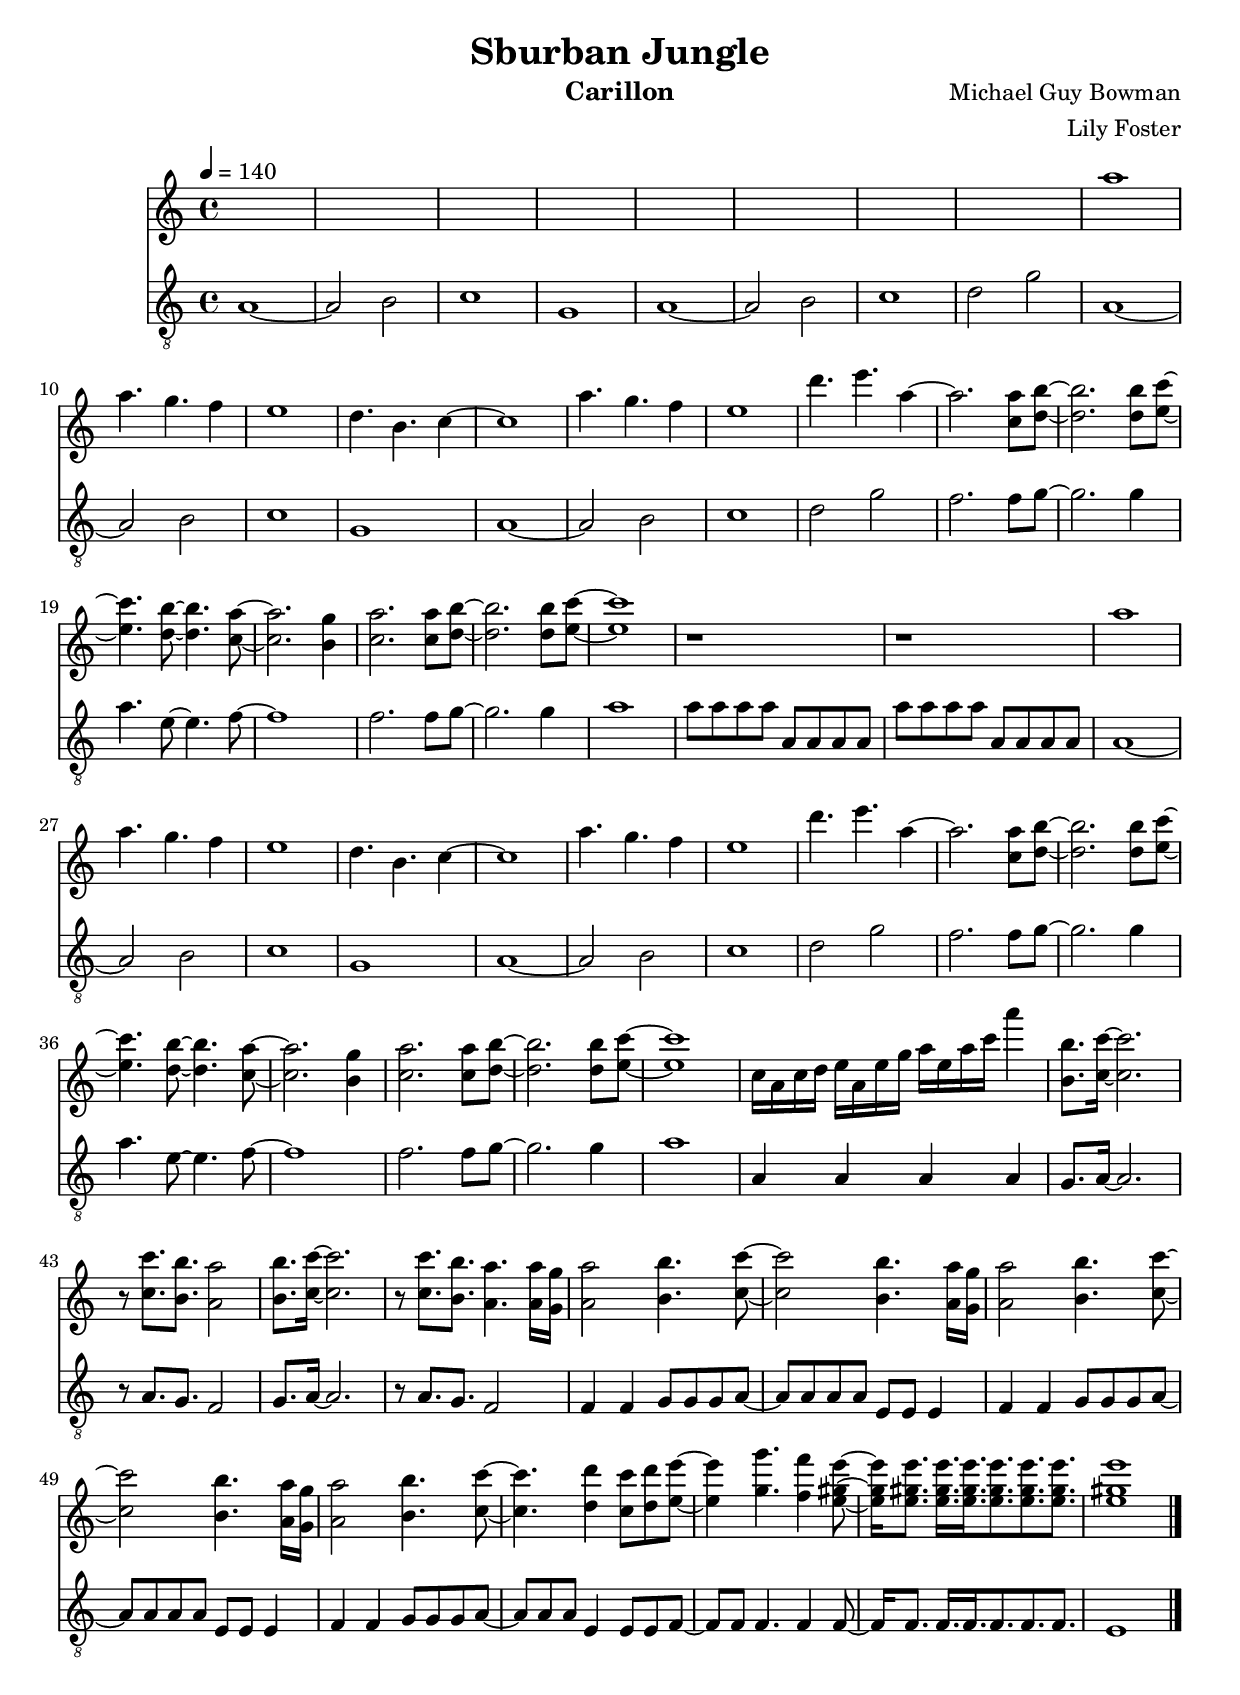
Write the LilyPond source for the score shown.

\version "2.22.1"

\header {
  title = "Sburban Jungle"
  instrument = "Carillon"
  composer = "Michael Guy Bowman"
  arranger = "Lily Foster"
}

main_tempo = \tempo 4 = 140
main_key = \key c \major

melody = \relative c''' {
  % part 1
  s1
  s1
  s1
  s1

  s1
  s1
  s1
  s1

  % part 2
  a1
  a4. g f4
  e1
  d4. b c4~

  c1
  a'4. g f4
  e1
  d'4. e a,4~

  % part 3
  a2. <c, a'>8 <d b'>~
  <d b'>2. <d b'>8 <e c'>~
  <e c'>4. <d b'>8~ <d b'>4. <c a'>8~
  <c a'>2. <b g'>4

  <c a'>2. <c a'>8 <d b'>~
  <d b'>2. <d b'>8 <e c'>~
  <e c'>1
  r1

  r1

  % part 4
  a1
  a4. g f4
  e1
  d4. b c4~

  c1
  a'4. g f4
  e1
  d'4. e a,4~

  % part 5
  a2. <c, a'>8 <d b'>~
  <d b'>2. <d b'>8 <e c'>~
  <e c'>4. <d b'>8~ <d b'>4. <c a'>8~
  <c a'>2. <b g'>4

  <c a'>2. <c a'>8 <d b'>~
  <d b'>2. <d b'>8 <e c'>~
  <e c'>1
  c16 a c d e a, e' g a e a c a'4

  % part 6
  <b,, b'>8. <c c'>16~ <c c'>2.
  r8 <c c'>8. <b b'> <a a'>2
  <b b'>8. <c c'>16~ <c c'>2.
  r8 <c c'>8. <b b'> <a a'>4.  <a a'>16 <g g'>

  % part 7
  <a a'>2 <b b'>4. <c c'>8~
  <c c'>2 <b b'>4. <a a'>16 <g g'>
  <a a'>2 <b b'>4. <c c'>8~
  <c c'>2 <b b'>4. <a a'>16 <g g'>

  <a a'>2 <b b'>4. <c c'>8~
  <c c'>4. <d d'>4 <c c'>8 <d d'> <e e'>~
  <e e'>4 <g g'>4. <f f'>4 <e gis e'>8~
  <e gis e'>16 <e gis e'>8. <e gis e'>16. <e gis e'>16. <e gis e'>8. <e gis e'>8. <e gis e'>8.

  <e gis e'>1

  \bar "|."
}

harmony = \relative c'' {
  % part 1
  r1
  r1
  r2 c
  b2 g4. a8~

  a1
  r1
  r2 c
  b2. g8 a~

  % part 2
  a1
  r1
  r2 c
  b2 g4. a8~

  a1
  r1
  r2 c
  b2. g8 a~

  % part 3
  a2. s4
  s1
  s1
  s1

  s1
  s1
  s1
  s1

  s1

  % part 4
  a1
  r1
  r2 c
  b2 g4. a8~

  a1
  r1
  r2 c
  b2. g8 a~

  % part 5
  a2. s4
  s1
  s1
  s1

  s1
  s1
  s1
  s1

  % part 6
  s1
  s1
  s1
  s1

  % part 7
  s1
  s1
  s1
  s1

  s1
  s1
  s1
  s1

  s1

  \bar "|."
}

bass = \relative c' {
  % part 1
  a1~
  a2 b2
  c1
  g1

  a1~
  a2 b2
  c1
  d2 g2

  % part 2
  a,1~
  a2 b2
  c1
  g1

  a1~
  a2 b2
  c1
  d2 g2

  % part 3
  f2. f8 g~
  g2. g4
  a4. e8~ e4. f8~
  f1

  f2. f8 g~
  g2. g4
  a1
  a8 a a a a, a a a

  a'8 a a a a, a a a

  % part 4
  a1~
  a2 b2
  c1
  g1

  a1~
  a2 b2
  c1
  d2 g2

  % part 5
  f2. f8 g~
  g2. g4
  a4. e8~ e4. f8~
  f1

  f2. f8 g~
  g2. g4
  a1
  a,4 a a a

  % part 6
  g8. a16~ a2.
  r8 a8. g f2
  g8. a16~ a2.
  r8 a8. g f2

  % part 7
  f4 f g8 g g a~
  a8 a a a e e e4
  f4 f g8 g g a~
  a8 a a a e e e4

  f4 f g8 g g a~
  a8 a a e4 e8 e f~
  f8 f f4. f4 f8~
  f16 f8. f16. f f8. f f

  e1

  \bar "|."
}

keys = \new Staff {
  \clef "treble"

  \main_tempo
  \main_key

  \melody
}

pedals = \new Staff {
  \clef "treble_8"

  \main_tempo
  \main_key

  \bass
}

\score {
  <<
    \keys
    \pedals
  >>

  \layout {}
  \midi {}
}
